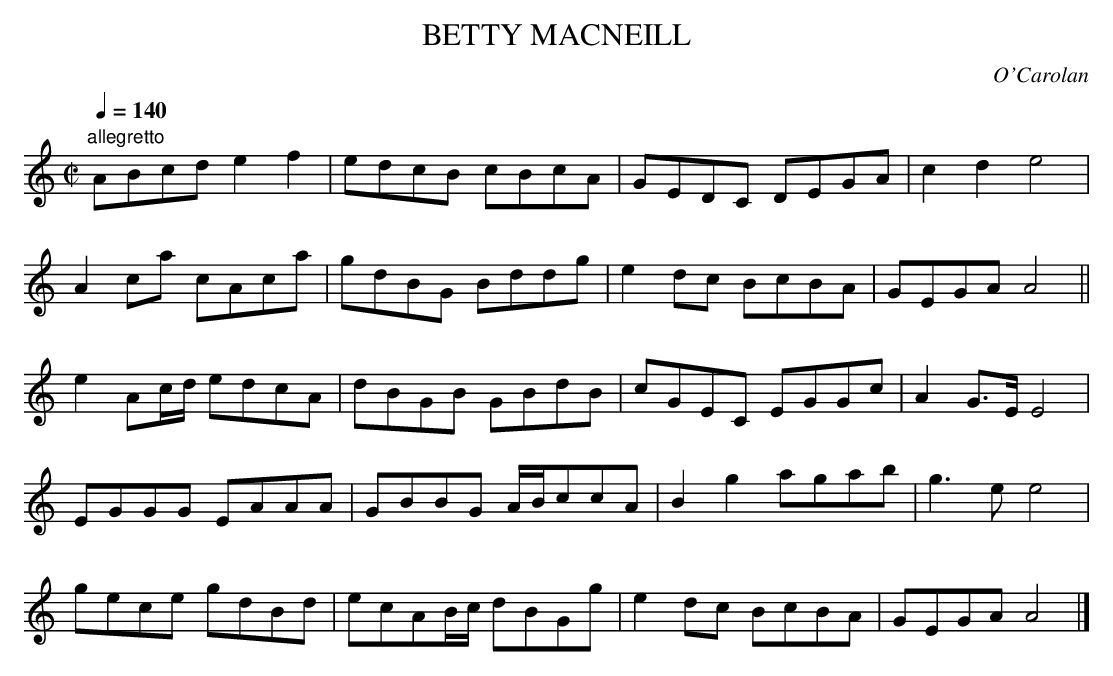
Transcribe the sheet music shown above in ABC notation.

X:1
T:BETTY MACNEILL
C:O'Carolan
Q:1/4=140
M:C|
L:1/8
K:Am
"allegretto"
ABcd e2f2|edcB cBcA|GEDC DEGA|c2 d2e4|
A2ca cAca|gdBG Bddg|e2dc BcBA|GEGA A4||
e2Ac/d/ edcA|dBGB GBdB|cGEC EGGc|A2G>E E4|
EGGG EAAA|GBBG A/B/ccA|B2g2 agab|g3e e4|
gece gdBd|ecAB/c/ dBGg|e2dc BcBA|GEGA A4|]
